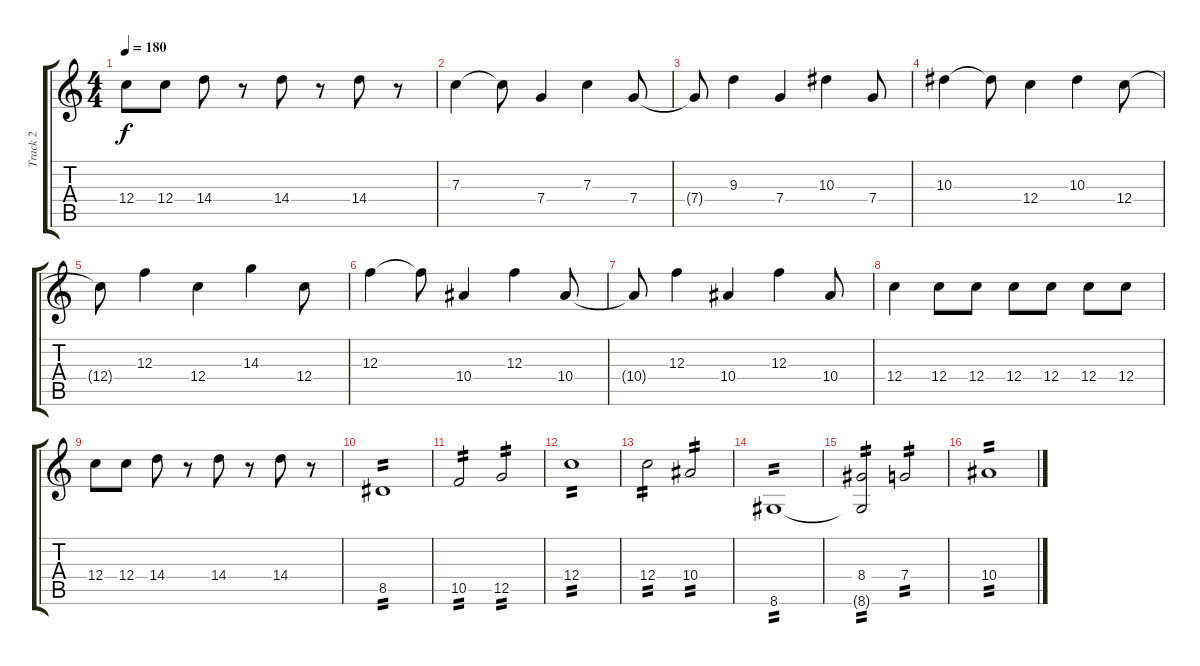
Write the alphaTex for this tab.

\track ("Track 2" "Track 2") {mute instrument acousticguitarsteel bank 255}
\staff {score tabs}
\tuning (D4 A3 F3 C3 G2 C2) {hide}
\ts (4 4)
\tempo 180
\clef g2
\ks c
12.4.8{dy f} 12.4.8 14.4.8 r.8 14.4.8 r.8 14.4.8 r.8 |
7.3.4 7.3{t}.8 7.4.4 7.3.4 7.4.8 |
7.4{t}.8 9.3.4 7.4.4 10.3.4 7.4.8 |
10.3.4 10.3{t}.8 12.4.4 10.3.4 12.4.8 |
12.4{t}.8 12.3.4 12.4.4 14.3.4 12.4.8 |
12.3.4 12.3{t}.8 10.4.4 12.3.4 10.4.8 |
10.4{t}.8 12.3.4 10.4.4 12.3.4 10.4.8 |
12.4.4 12.4.8 12.4.8 12.4.8 12.4.8 12.4.8 12.4.8 |
12.4.8 12.4.8 14.4.8 r.8 14.4.8 r.8 14.4.8 r.8 |
8.5.1{tp 2 instrument distortionguitar} |
10.5.2{tp 2} 12.5.2{tp 2} |
12.4.1{tp 2} |
12.4.2{tp 2} 10.4.2{tp 2} |
8.6.1{tp 2} |
(8.4 8.6{t}).2{tp 2} 7.4.2{tp 2} |
10.4.1{tp 2}
